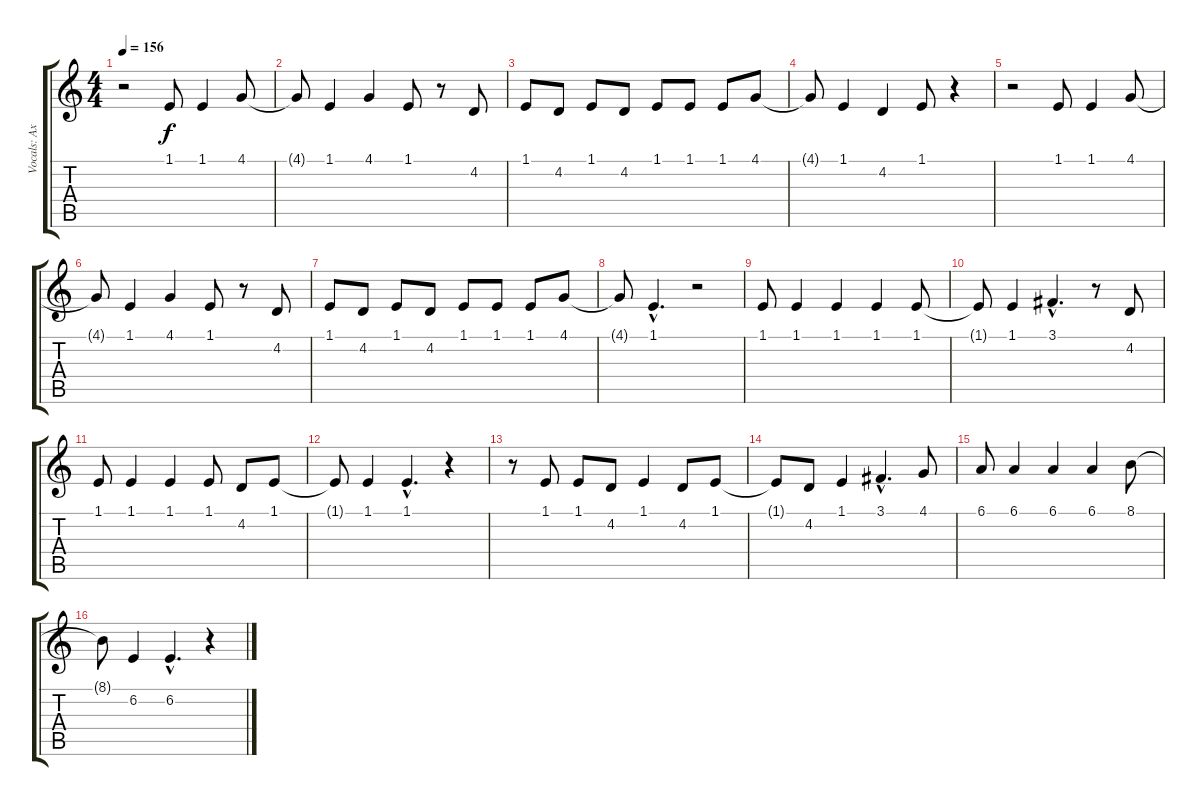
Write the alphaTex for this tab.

\track ("Vocals: Axl Rose" "Vocals: Ax") {instrument lead2sawtooth}
\staff {score tabs}
\tuning (Eb4 Bb3 Gb3 Db3 Ab2 Eb2) {hide}
\ts (4 4)
\tempo 156
\clef g2
\ks c
r.2{dy f} 1.1.8 1.1.4 4.1.8 |
4.1{t}.8 1.1.4 4.1.4 1.1.8 r.8 4.2.8 |
1.1.8 4.2.8 1.1.8 4.2.8 1.1.8 1.1.8 1.1.8 4.1.8 |
4.1{t}.8 1.1.4 4.2.4 1.1.8 r.4 |
r.2 1.1.8 1.1.4 4.1.8 |
4.1{t}.8 1.1.4 4.1.4 1.1.8 r.8 4.2.8 |
1.1.8 4.2.8 1.1.8 4.2.8 1.1.8 1.1.8 1.1.8 4.1.8 |
4.1{t}.8 1.1{hac}.4{d} r.2 |
1.1.8 1.1.4 1.1.4 1.1.4 1.1.8 |
1.1{t}.8 1.1.4 3.1{hac}.4{d} r.8 4.2.8 |
1.1.8 1.1.4 1.1.4 1.1.8 4.2.8 1.1.8 |
1.1{t}.8 1.1.4 1.1{hac}.4{d} r.4 |
r.8 1.1.8 1.1.8 4.2.8 1.1.4 4.2.8 1.1.8 |
1.1{t}.8 4.2.8 1.1.4 3.1{hac}.4{d} 4.1.8 |
6.1.8 6.1.4 6.1.4 6.1.4 8.1.8 |
8.1{t}.8 6.2.4 6.2{hac}.4{d} r.4
